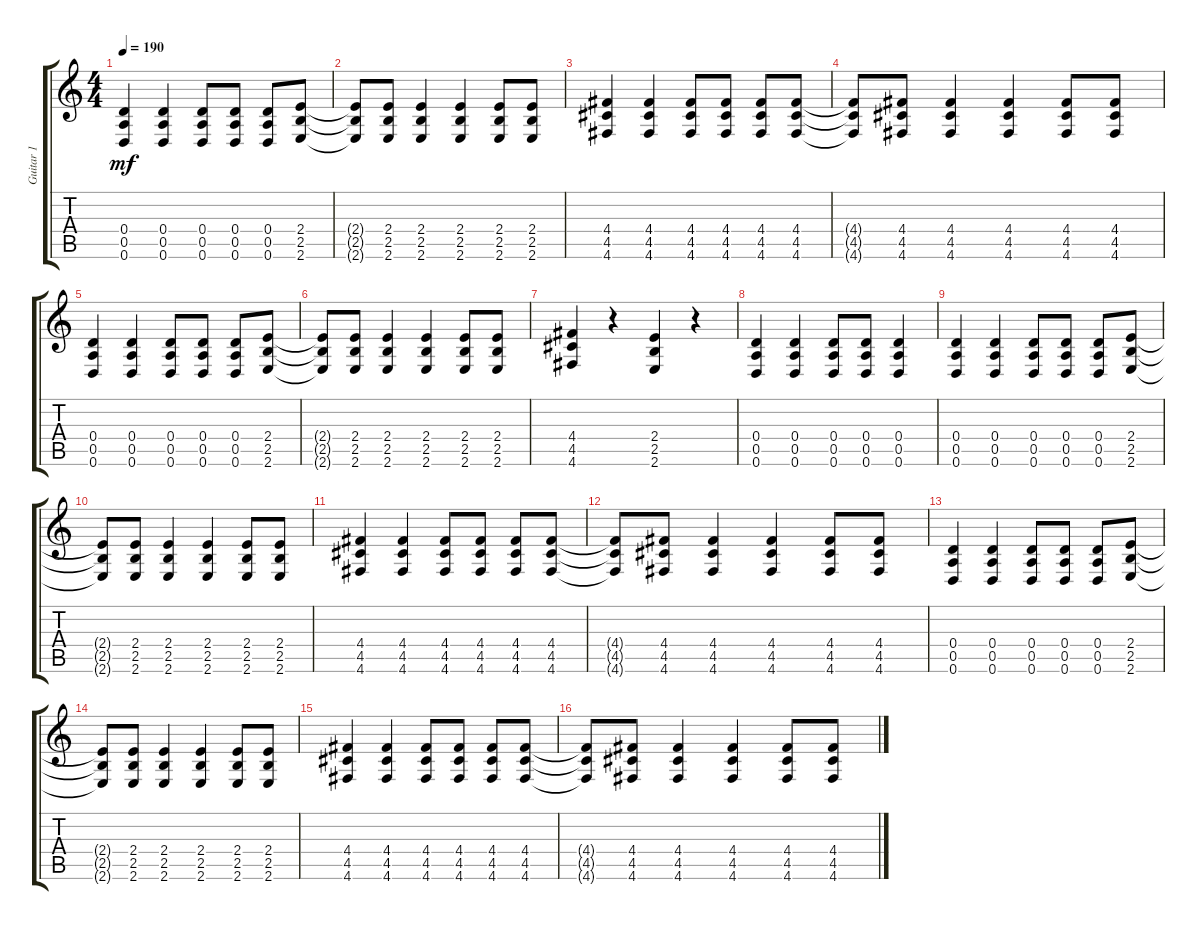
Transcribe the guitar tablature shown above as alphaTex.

\track ("Guitar 1" "Guitar 1") {instrument overdrivenguitar}
\staff {score tabs}
\tuning (E4 B3 G3 D3 A2 D2) {hide}
\ts (4 4)
\tempo 190
\clef g2
\ks c
(0.4 0.5 0.6).4{dy mf} (0.4 0.5 0.6).4 (0.4 0.5 0.6).8 (0.4 0.5 0.6).8 (0.4 0.5 0.6).8 (2.4 2.5 2.6).8 |
(2.4{t} 2.5{t} 2.6{t}).8 (2.4 2.5 2.6).8 (2.4 2.5 2.6).4 (2.4 2.5 2.6).4 (2.4 2.5 2.6).8 (2.4 2.5 2.6).8 |
(4.4 4.5 4.6).4 (4.4 4.5 4.6).4 (4.4 4.5 4.6).8 (4.4 4.5 4.6).8 (4.4 4.5 4.6).8 (4.4 4.5 4.6).8 |
(4.4{t} 4.5{t} 4.6{t}).8 (4.4 4.5 4.6).8 (4.4 4.5 4.6).4 (4.4 4.5 4.6).4 (4.4 4.5 4.6).8 (4.4 4.5 4.6).8 |
(0.4 0.5 0.6).4 (0.4 0.5 0.6).4 (0.4 0.5 0.6).8 (0.4 0.5 0.6).8 (0.4 0.5 0.6).8 (2.4 2.5 2.6).8 |
(2.4{t} 2.5{t} 2.6{t}).8 (2.4 2.5 2.6).8 (2.4 2.5 2.6).4 (2.4 2.5 2.6).4 (2.4 2.5 2.6).8 (2.4 2.5 2.6).8 |
(4.4 4.5 4.6).4 r.4 (2.4 2.5 2.6).4 r.4 |
(0.4 0.5 0.6).4 (0.4 0.5 0.6).4 (0.4 0.5 0.6).8 (0.4 0.5 0.6).8 (0.4 0.5 0.6).4 |
(0.4 0.5 0.6).4 (0.4 0.5 0.6).4 (0.4 0.5 0.6).8 (0.4 0.5 0.6).8 (0.4 0.5 0.6).8 (2.4 2.5 2.6).8 |
(2.4{t} 2.5{t} 2.6{t}).8 (2.4 2.5 2.6).8 (2.4 2.5 2.6).4 (2.4 2.5 2.6).4 (2.4 2.5 2.6).8 (2.4 2.5 2.6).8 |
(4.4 4.5 4.6).4 (4.4 4.5 4.6).4 (4.4 4.5 4.6).8 (4.4 4.5 4.6).8 (4.4 4.5 4.6).8 (4.4 4.5 4.6).8 |
(4.4{t} 4.5{t} 4.6{t}).8 (4.4 4.5 4.6).8 (4.4 4.5 4.6).4 (4.4 4.5 4.6).4 (4.4 4.5 4.6).8 (4.4 4.5 4.6).8 |
(0.4 0.5 0.6).4 (0.4 0.5 0.6).4 (0.4 0.5 0.6).8 (0.4 0.5 0.6).8 (0.4 0.5 0.6).8 (2.4 2.5 2.6).8 |
(2.4{t} 2.5{t} 2.6{t}).8 (2.4 2.5 2.6).8 (2.4 2.5 2.6).4 (2.4 2.5 2.6).4 (2.4 2.5 2.6).8 (2.4 2.5 2.6).8 |
(4.4 4.5 4.6).4 (4.4 4.5 4.6).4 (4.4 4.5 4.6).8 (4.4 4.5 4.6).8 (4.4 4.5 4.6).8 (4.4 4.5 4.6).8 |
(4.4{t} 4.5{t} 4.6{t}).8 (4.4 4.5 4.6).8 (4.4 4.5 4.6).4 (4.4 4.5 4.6).4 (4.4 4.5 4.6).8 (4.4 4.5 4.6).8
